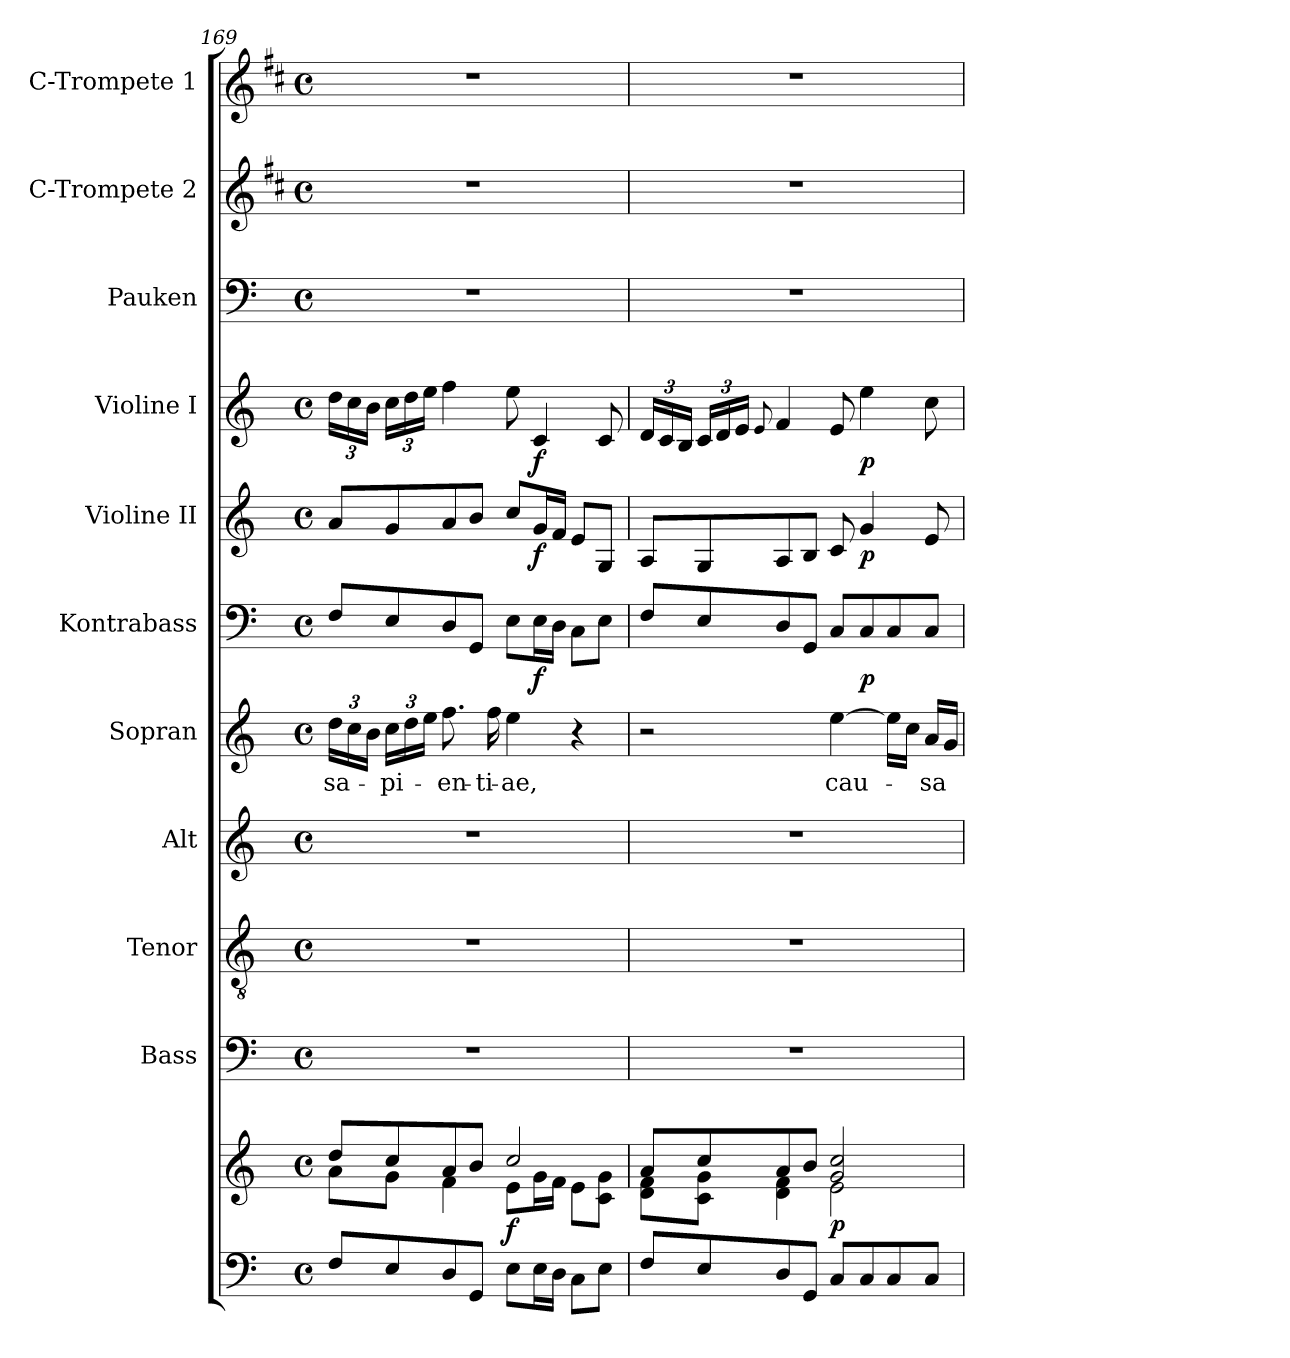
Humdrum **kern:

**kern	**kern	**dynam	**kern	**kern	**kern	**kern	**text	**kern	**dynam	**kern	**dynam	**kern	**dynam	**kern	**kern	**kern
*part11	*part11	*part11	*part10	*part9	*part8	*part7	*part7	*part6	*part6	*part5	*part5	*part4	*part4	*part3	*part2	*part1
*staff12	*staff11	*staff11/12	*staff10	*staff9	*staff8	*staff7	*staff7	*staff6	*staff6	*staff5	*staff5	*staff4	*staff4	*staff3	*staff2	*staff1
*	*	*	*I"Bass	*I"Tenor	*I"Alt	*I"Sopran	*	*I"Kontrabass	*	*I"Violine II	*	*I"Violine I	*	*I"Pauken	*I"C-Trompete 2	*I"C-Trompete 1
*	*	*	*I'B.	*I'T.	*I'A.	*I'S.	*	*I'Kb.	*	*I'Vl. II	*	*I'Vl. I	*	*I'Pk.	*I'C Trp. 2	*I'C Trp. 1
!!LO:PB:g=z
*clefF4	*clefG2	*	*clefF4	*clefGv2	*clefG2	*clefG2	*	*clefF4	*	*clefG2	*	*clefG2	*	*clefF4	*clefG2	*clefG2
*	*	*	*	*	*	*	*	*ITrd7c12	*	*	*	*	*	*	*ITrd1c2	*ITrd1c2
*k[]	*k[]	*	*k[]	*k[]	*k[]	*k[]	*	*k[]	*	*k[]	*	*k[]	*	*k[]	*k[]	*k[]
*C:	*C:	*	*C:	*C:	*C:	*C:	*	*C:	*	*C:	*	*C:	*	*C:	*C:	*C:
*M4/4	*M4/4	*	*M4/4	*M4/4	*M4/4	*M4/4	*	*M4/4	*	*M4/4	*	*M4/4	*	*M4/4	*M4/4	*M4/4
*met(c)	*met(c)	*	*met(c)	*met(c)	*met(c)	*met(c)	*	*met(c)	*	*met(c)	*	*met(c)	*	*met(c)	*met(c)	*met(c)
=169	=169	=169	=169	=169	=169	=169	=169	=169	=169	=169	=169	=169	=169	=169	=169	=169
*	*^	*	*	*	*	*	*	*	*	*	*	*	*	*	*	*
*	*	*	*	*	*	*	*Xbrackettup	*	*	*	*	*	*	*	*	*	*
!	!	!	!	!	!	!	!	!LO:LY:b	!	!	!	!	!	!	!	!	!
*	*	*	*	*	*	*	*	*	*	*	*	*	*Xbrackettup	*	*	*	*
8F/L	8dd/L	8a\L	.	1r	1r	1r	24dd\LL	sa-	8FF/L	.	8a/L	.	24dd\LL	.	1r	1r	1r
.	.	.	.	.	.	.	24cc\	.	.	.	.	.	24cc\	.	.	.	.
.	.	.	.	.	.	.	24b\JJ	.	.	.	.	.	24b\JJ	.	.	.	.
!	!	!	!	!	!	!	!	!LO:LY:b	!	!	!	!	!	!	!	!	!
8E/	8cc/	8g\J	.	.	.	.	24cc\LL	-pi-	8EE/	.	8g/	.	24cc\LL	.	.	.	.
.	.	.	.	.	.	.	24dd\	.	.	.	.	.	24dd\	.	.	.	.
.	.	.	.	.	.	.	24ee\JJ	.	.	.	.	.	24ee\JJ	.	.	.	.
!	!	!	!	!	!	!	!	!LO:LY:b	!	!	!	!	!	!	!	!	!
8D/	8a/	4f\	.	.	.	.	8.ff\	-en-	8DD/	.	8a/	.	4ff\	.	.	.	.
8GG/J	8b/J	.	.	.	.	.	.	.	8GGG/J	.	8b/J	.	.	.	.	.	.
!	!	!	!	!	!	!	!	!LO:LY:b	!	!	!	!	!	!	!	!	!
.	.	.	.	.	.	.	16ff\	-ti-	.	.	.	.	.	.	.	.	.
!	!	!	!LO:DY:b	!	!	!	!	!LO:LY:b	!	!	!	!	!	!	!	!	!
8E\L	2cc/	8e\L	f	.	.	.	4ee\	-ae,	8EE\L	.	8cc/L	.	8ee\	.	.	.	.
!	!	!	!	!	!	!	!	!	!	!LO:DY:b	!	!LO:DY:b	!	!LO:DY:b	!	!	!
16E\L	.	16g\L	.	.	.	.	.	.	16EE\L	f	16g/L	f	4c/	f	.	.	.
16D\JJ	.	16f\JJ	.	.	.	.	.	.	16DD\JJ	.	16f/JJ	.	.	.	.	.	.
8C\L	.	8e\L	.	.	.	.	4r	.	8CC\L	.	8e/L	.	.	.	.	.	.
8E\J	.	8c\ 8g\J	.	.	.	.	.	.	8EE\J	.	8G/J	.	8c/	.	.	.	.
=170	=170	=170	=170	=170	=170	=170	=170	=170	=170	=170	=170	=170	=170	=170	=170	=170	=170
8F/L	8a/L	8d\ 8f\L	.	1r	1r	1r	2r	.	8FF/L	.	8A/L	.	24d/LL	.	1r	1r	1r
.	.	.	.	.	.	.	.	.	.	.	.	.	24c/	.	.	.	.
.	.	.	.	.	.	.	.	.	.	.	.	.	24B/JJ	.	.	.	.
8E/	8cc/	8c\ 8g\J	.	.	.	.	.	.	8EE/	.	8G/	.	24c/LL	.	.	.	.
.	.	.	.	.	.	.	.	.	.	.	.	.	24d/	.	.	.	.
.	.	.	.	.	.	.	.	.	.	.	.	.	24e/JJ	.	.	.	.
.	.	.	.	.	.	.	.	.	.	.	.	.	8qqe/	.	.	.	.
8D/	8a/	4d\ 4f\	.	.	.	.	.	.	8DD/	.	8A/	.	4f/	.	.	.	.
8GG/J	8b/J	.	.	.	.	.	.	.	8GGG/J	.	8B/J	.	.	.	.	.	.
!	!	!	!LO:DY:b	!	!	!	!	!LO:LY:b	!	!	!	!	!	!	!	!	!
8C/L	2g/ 2cc/	2e\	p	.	.	.	[4ee\	cau-	8CC/L	.	8c/	.	8e/	.	.	.	.
!	!	!	!	!	!	!	!	!	!	!LO:DY:b	!	!LO:DY:b	!	!LO:DY:b	!	!	!
8C/	.	.	.	.	.	.	.	.	8CC/	p	4g/	p	4ee\	p	.	.	.
8C/	.	.	.	.	.	.	16ee\LL]	.	8CC/	.	.	.	.	.	.	.	.
.	.	.	.	.	.	.	16cc\JJ	.	.	.	.	.	.	.	.	.	.
!	!	!	!	!	!	!	!	!LO:LY:b	!	!	!	!	!	!	!	!	!
8C/J	.	.	.	.	.	.	16a/LL	-sa	8CC/J	.	8e/	.	8cc\	.	.	.	.
.	.	.	.	.	.	.	16g/JJ	.	.	.	.	.	.	.	.	.	.
*	*v	*v	*	*	*	*	*	*	*	*	*	*	*	*	*	*	*
=	=	=	=	=	=	=	=	=	=	=	=	=	=	=	=	=
*-	*-	*-	*-	*-	*-	*-	*-	*-	*-	*-	*-	*-	*-	*-	*-	*-
